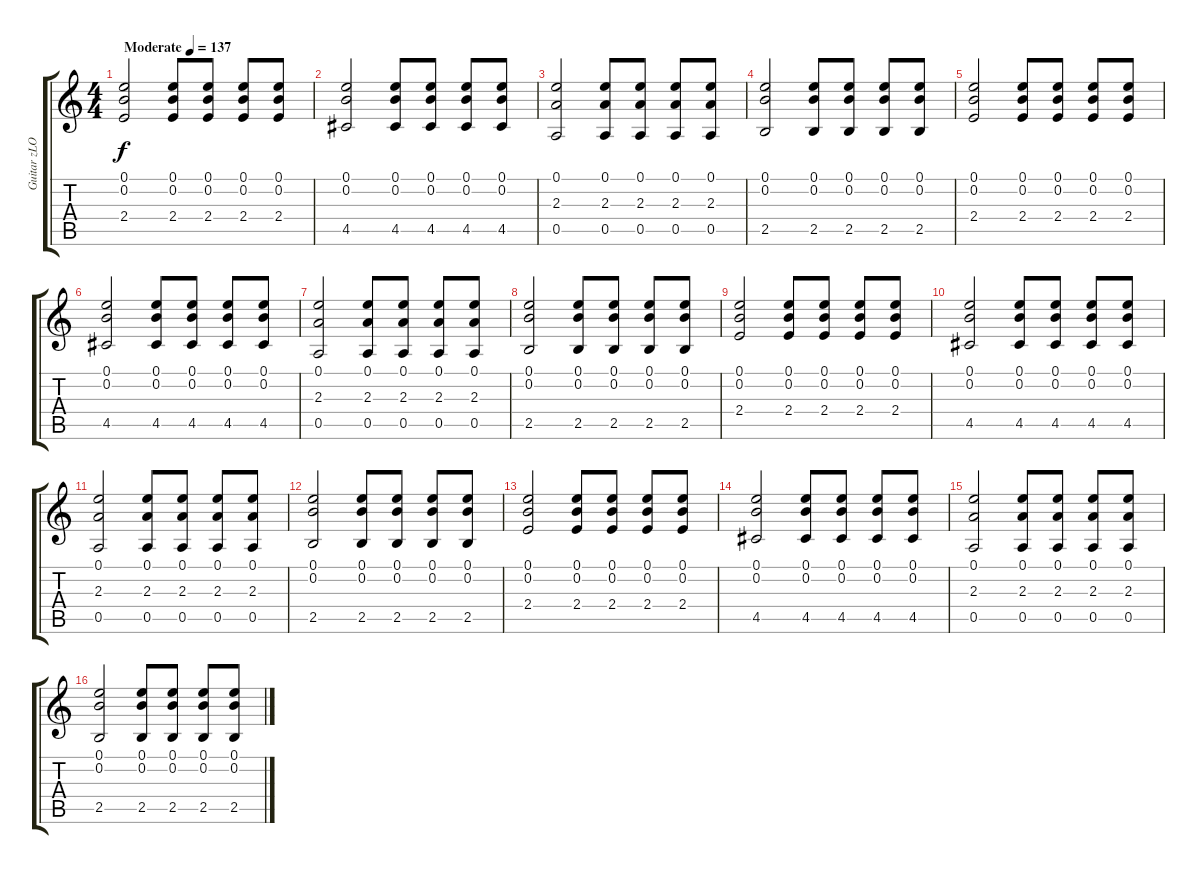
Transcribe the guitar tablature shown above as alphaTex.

\track ("Guitar zLOB" "Guitar zLO") {instrument acousticguitarsteel}
\staff {score tabs}
\tuning (E4 B3 G3 D3 A2 E2) {hide}
\ts (4 4)
\tempo (137 "Moderate")
\clef g2
\ks c
(0.1 0.2 2.4).2{dy f instrument acousticguitarsteel} (0.1 0.2 2.4).8 (0.1 0.2 2.4).8 (0.1 0.2 2.4).8 (0.1 0.2 2.4).8 |
(0.1 0.2 4.5).2 (0.1 0.2 4.5).8 (0.1 0.2 4.5).8 (0.1 0.2 4.5).8 (0.1 0.2 4.5).8 |
(0.1 2.3 0.5).2 (0.1 2.3 0.5).8 (0.1 2.3 0.5).8 (0.1 2.3 0.5).8 (0.1 2.3 0.5).8 |
(0.1 0.2 2.5).2 (0.1 0.2 2.5).8 (0.1 0.2 2.5).8 (0.1 0.2 2.5).8 (0.1 0.2 2.5).8 |
(0.1 0.2 2.4).2 (0.1 0.2 2.4).8 (0.1 0.2 2.4).8 (0.1 0.2 2.4).8 (0.1 0.2 2.4).8 |
(0.1 0.2 4.5).2 (0.1 0.2 4.5).8 (0.1 0.2 4.5).8 (0.1 0.2 4.5).8 (0.1 0.2 4.5).8 |
(0.1 2.3 0.5).2 (0.1 2.3 0.5).8 (0.1 2.3 0.5).8 (0.1 2.3 0.5).8 (0.1 2.3 0.5).8 |
(0.1 0.2 2.5).2 (0.1 0.2 2.5).8 (0.1 0.2 2.5).8 (0.1 0.2 2.5).8 (0.1 0.2 2.5).8 |
(0.1 0.2 2.4).2 (0.1 0.2 2.4).8 (0.1 0.2 2.4).8 (0.1 0.2 2.4).8 (0.1 0.2 2.4).8 |
(0.1 0.2 4.5).2 (0.1 0.2 4.5).8 (0.1 0.2 4.5).8 (0.1 0.2 4.5).8 (0.1 0.2 4.5).8 |
(0.1 2.3 0.5).2 (0.1 2.3 0.5).8 (0.1 2.3 0.5).8 (0.1 2.3 0.5).8 (0.1 2.3 0.5).8 |
(0.1 0.2 2.5).2 (0.1 0.2 2.5).8 (0.1 0.2 2.5).8 (0.1 0.2 2.5).8 (0.1 0.2 2.5).8 |
(0.1 0.2 2.4).2 (0.1 0.2 2.4).8 (0.1 0.2 2.4).8 (0.1 0.2 2.4).8 (0.1 0.2 2.4).8 |
(0.1 0.2 4.5).2 (0.1 0.2 4.5).8 (0.1 0.2 4.5).8 (0.1 0.2 4.5).8 (0.1 0.2 4.5).8 |
(0.1 2.3 0.5).2 (0.1 2.3 0.5).8 (0.1 2.3 0.5).8 (0.1 2.3 0.5).8 (0.1 2.3 0.5).8 |
(0.1 0.2 2.5).2 (0.1 0.2 2.5).8 (0.1 0.2 2.5).8 (0.1 0.2 2.5).8 (0.1 0.2 2.5).8
